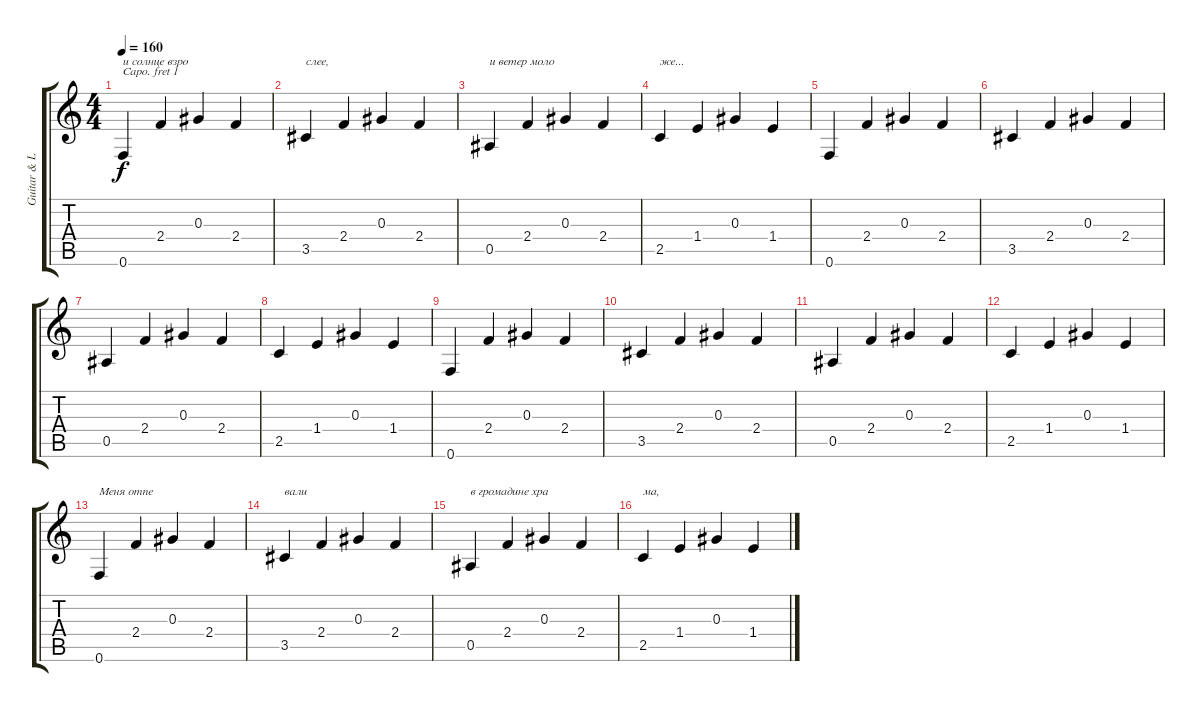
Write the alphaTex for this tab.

\track ("Guitar & Lyrics" "Guitar & L") {instrument acousticguitarsteel}
\staff {score tabs}
\capo 1
\tuning (E4 B3 G3 D3 A2 E2) {hide}
\ts (4 4)
\tempo 160
\clef g2
\ks c
0.6.4{txt "и солнце взро" dy f} 2.4.4 0.3.4 2.4.4 |
3.5.4{txt "слее, "} 2.4.4 0.3.4 2.4.4 |
0.5.4{txt "и ветер моло"} 2.4.4 0.3.4 2.4.4 |
2.5.4{txt "же..."} 1.4.4 0.3.4 1.4.4 |
0.6.4 2.4.4 0.3.4 2.4.4 |
3.5.4 2.4.4 0.3.4 2.4.4 |
0.5.4 2.4.4 0.3.4 2.4.4 |
2.5.4 1.4.4 0.3.4 1.4.4 |
0.6.4 2.4.4 0.3.4 2.4.4 |
3.5.4 2.4.4 0.3.4 2.4.4 |
0.5.4 2.4.4 0.3.4 2.4.4 |
2.5.4 1.4.4 0.3.4 1.4.4 |
0.6.4{txt "Меня отпе"} 2.4.4 0.3.4 2.4.4 |
3.5.4{txt "вали"} 2.4.4 0.3.4 2.4.4 |
0.5.4{txt "в громадине хра"} 2.4.4 0.3.4 2.4.4 |
2.5.4{txt "ма,"} 1.4.4 0.3.4 1.4.4
